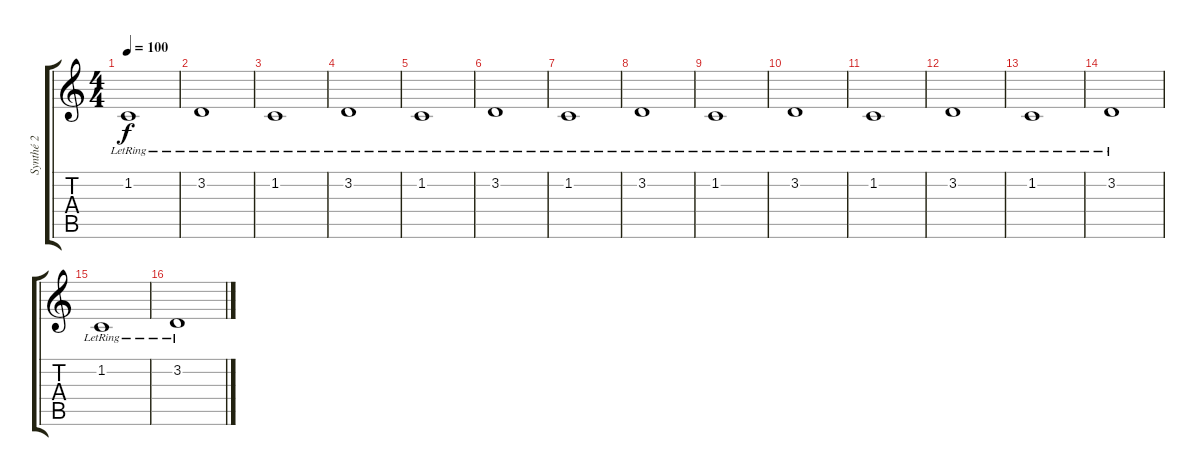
\track ("Synthé 2" "Synthé 2") {instrument electricpiano1}
\staff {score tabs}
\tuning (E4 B3 G3 D3 A2 E2) {hide}
\ts (4 4)
\tempo 100
\clef g2
\ks c
1.2{lr}.1{dy f instrument electricpiano1} |
3.2{lr}.1 |
1.2{lr}.1 |
3.2{lr}.1 |
1.2{lr}.1 |
3.2{lr}.1 |
1.2{lr}.1 |
3.2{lr}.1 |
1.2{lr}.1 |
3.2{lr}.1 |
1.2{lr}.1 |
3.2{lr}.1 |
1.2{lr}.1 |
3.2{lr}.1 |
1.2{lr}.1 |
3.2{lr}.1
